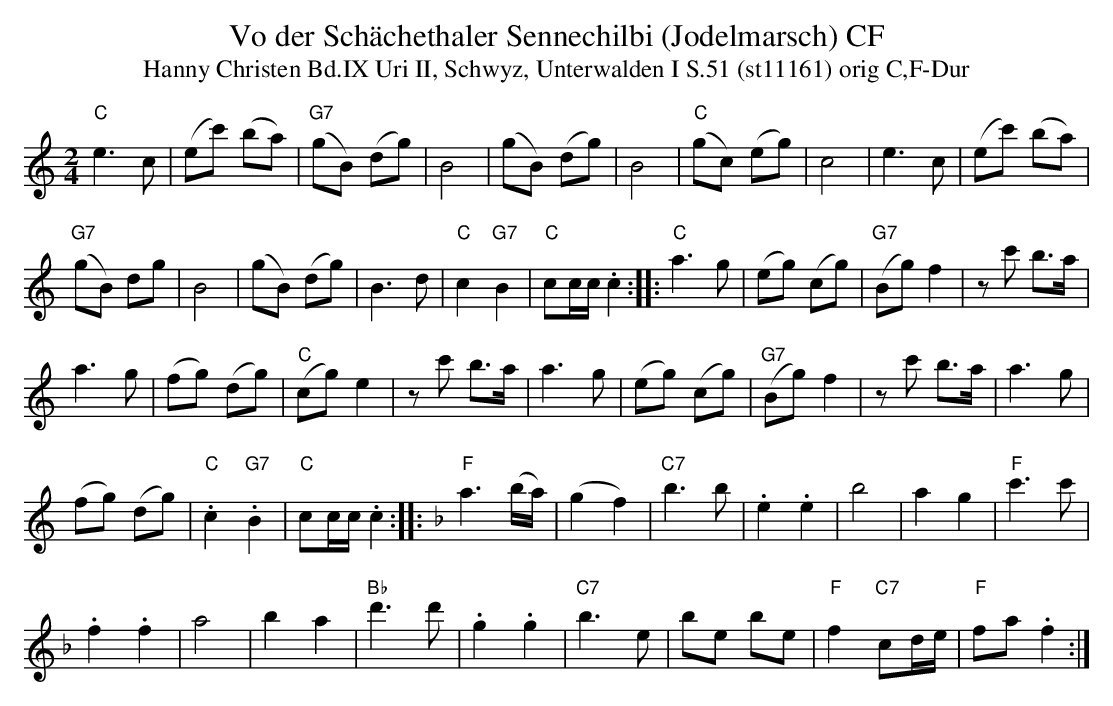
X:1
T: Vo der Schächethaler Sennechilbi (Jodelmarsch) CF
T: Hanny Christen Bd.IX Uri II, Schwyz, Unterwalden I S.51 (st11161) orig C,F-Dur
M:2/4
L:1/8
K:C
"C"e3c | (ec') (ba) | "G7"(gB) (dg) | B4 | (gB) (dg) | B4 | "C"(gc) (eg) | c4 | e3c | (ec') (ba) |
"G7"(gB) dg | B4 | (gB) (dg) | B3d | "C"c2"G7"B2 | "C"cc/c/ .c2 :: "C"a3g | (eg) (cg) | "G7"(Bg) f2 | zc' b>a |
a3g | (fg) (dg) | "C"(cg) e2 | zc' b>a | a3g | (eg) (cg) | "G7"(Bg) f2 | zc' b>a | a3g |
(fg) (dg) | ."C"c2."G7"B2 | "C"cc/c/ .c2 :: [K:F] "F"a3 (b/a/) | (g2f2) | "C7"b3b | .e2.e2 | b4 | a2g2 | "F"c'3c' |
.f2.f2 | a4 | b2a2 | "Bb"d'3d' | .g2.g2 | "C7"b3e | be be | "F"f2 "C7"cd/e/ | "F"fa .f2 :|
